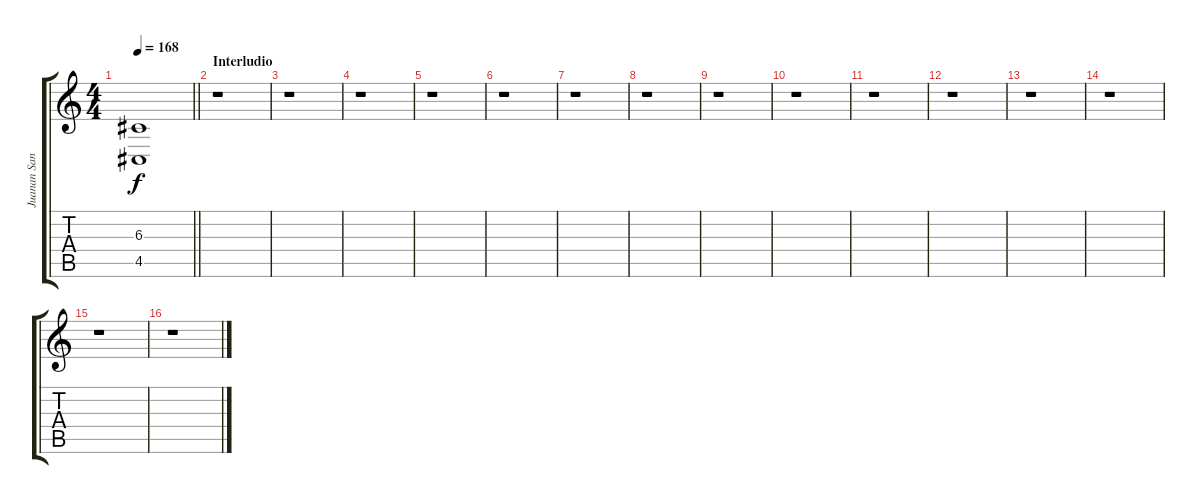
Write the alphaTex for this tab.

\track ("Juanan San Martín" "Juanan San") {instrument synthstrings1}
\staff {score tabs}
\tuning (E4 B3 G3 D3 A2 E2) {hide}
\ts (4 4)
\tempo 168
\clef g2
\barLineRight lightlight
\ks c
(6.3{t} 4.5{t}).1{dy f} |
\section ("" "Interludio")
r.1 |
r.1 |
r.1 |
r.1 |
r.1 |
r.1 |
r.1 |
r.1 |
r.1 |
r.1 |
r.1 |
r.1 |
r.1 |
r.1 |
r.1
